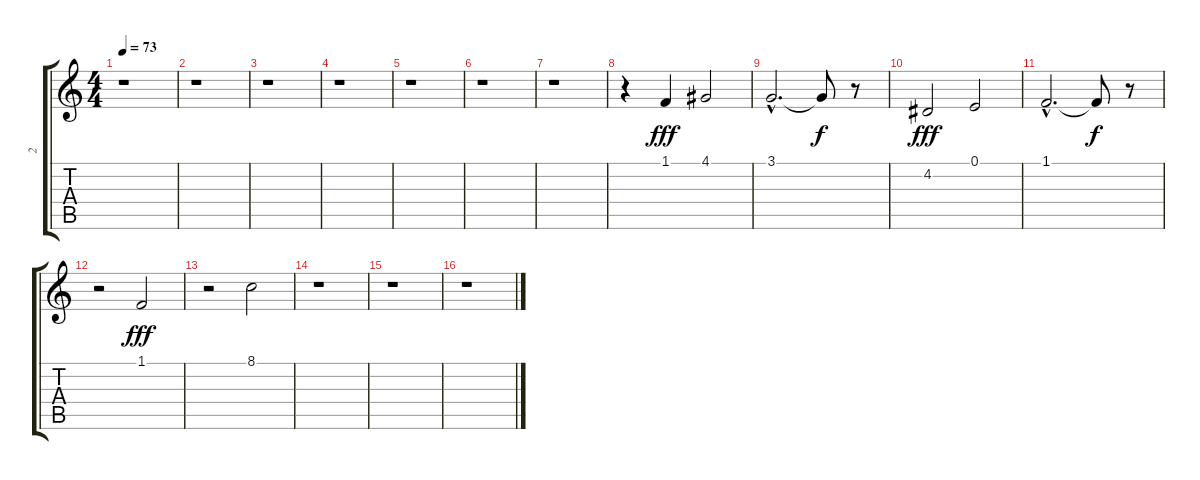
\track ("2" "2") {instrument electricpiano1}
\staff {score tabs}
\tuning (E4 B3 G3 D3 A2 E2) {hide}
\ts (4 4)
\tempo 73
\clef g2
\ks c
r.1{dy f} |
r.1 |
r.1 |
r.1 |
r.1 |
r.1 |
r.1 |
r.4 1.1.4{dy fff} 4.1.2 |
3.1{hac}.2{d} 3.1{t}.8{dy f} r.8 |
4.2.2{dy fff} 0.1.2 |
1.1{hac}.2{d} 1.1{t}.8{dy f} r.8 |
r.2 1.1.2{dy fff} |
r.2 8.1.2 |
r.1 |
r.1 |
r.1
